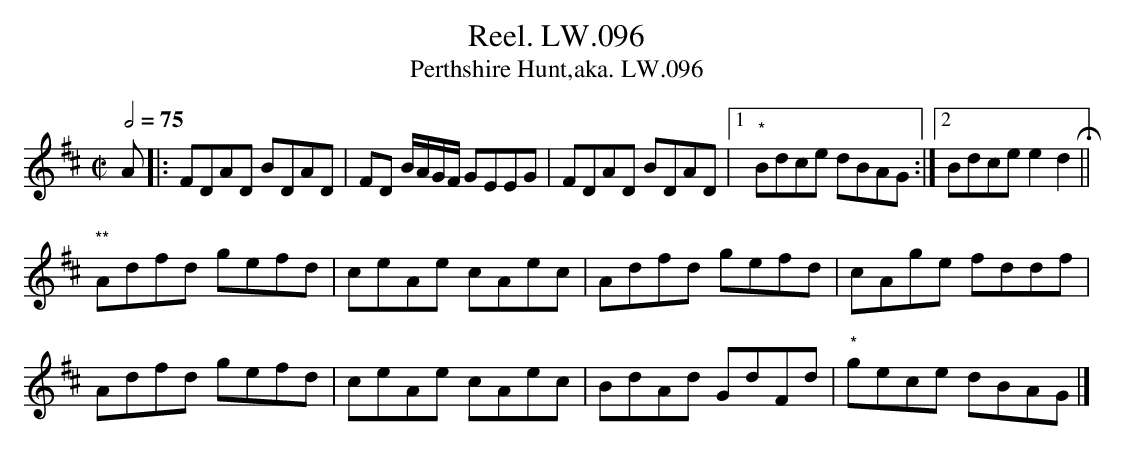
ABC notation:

X:1
T:Reel. LW.096
T:Perthshire Hunt,aka. LW.096
M:C|
L:1/8
Q:2/4=75
K:D
A |:FDAD BDAD | FD B/A/G/F/ GEEG | FDAD BDAD |1 "*"Bdce dBAG:|2 Bdce e2d2 H||
"**"Adfd gefd | ceAe cAec | Adfd gefd | cAge fddf |
Adfd gefd | ceAe cAec | BdAd GdFd | "*"gece dBAG|]
